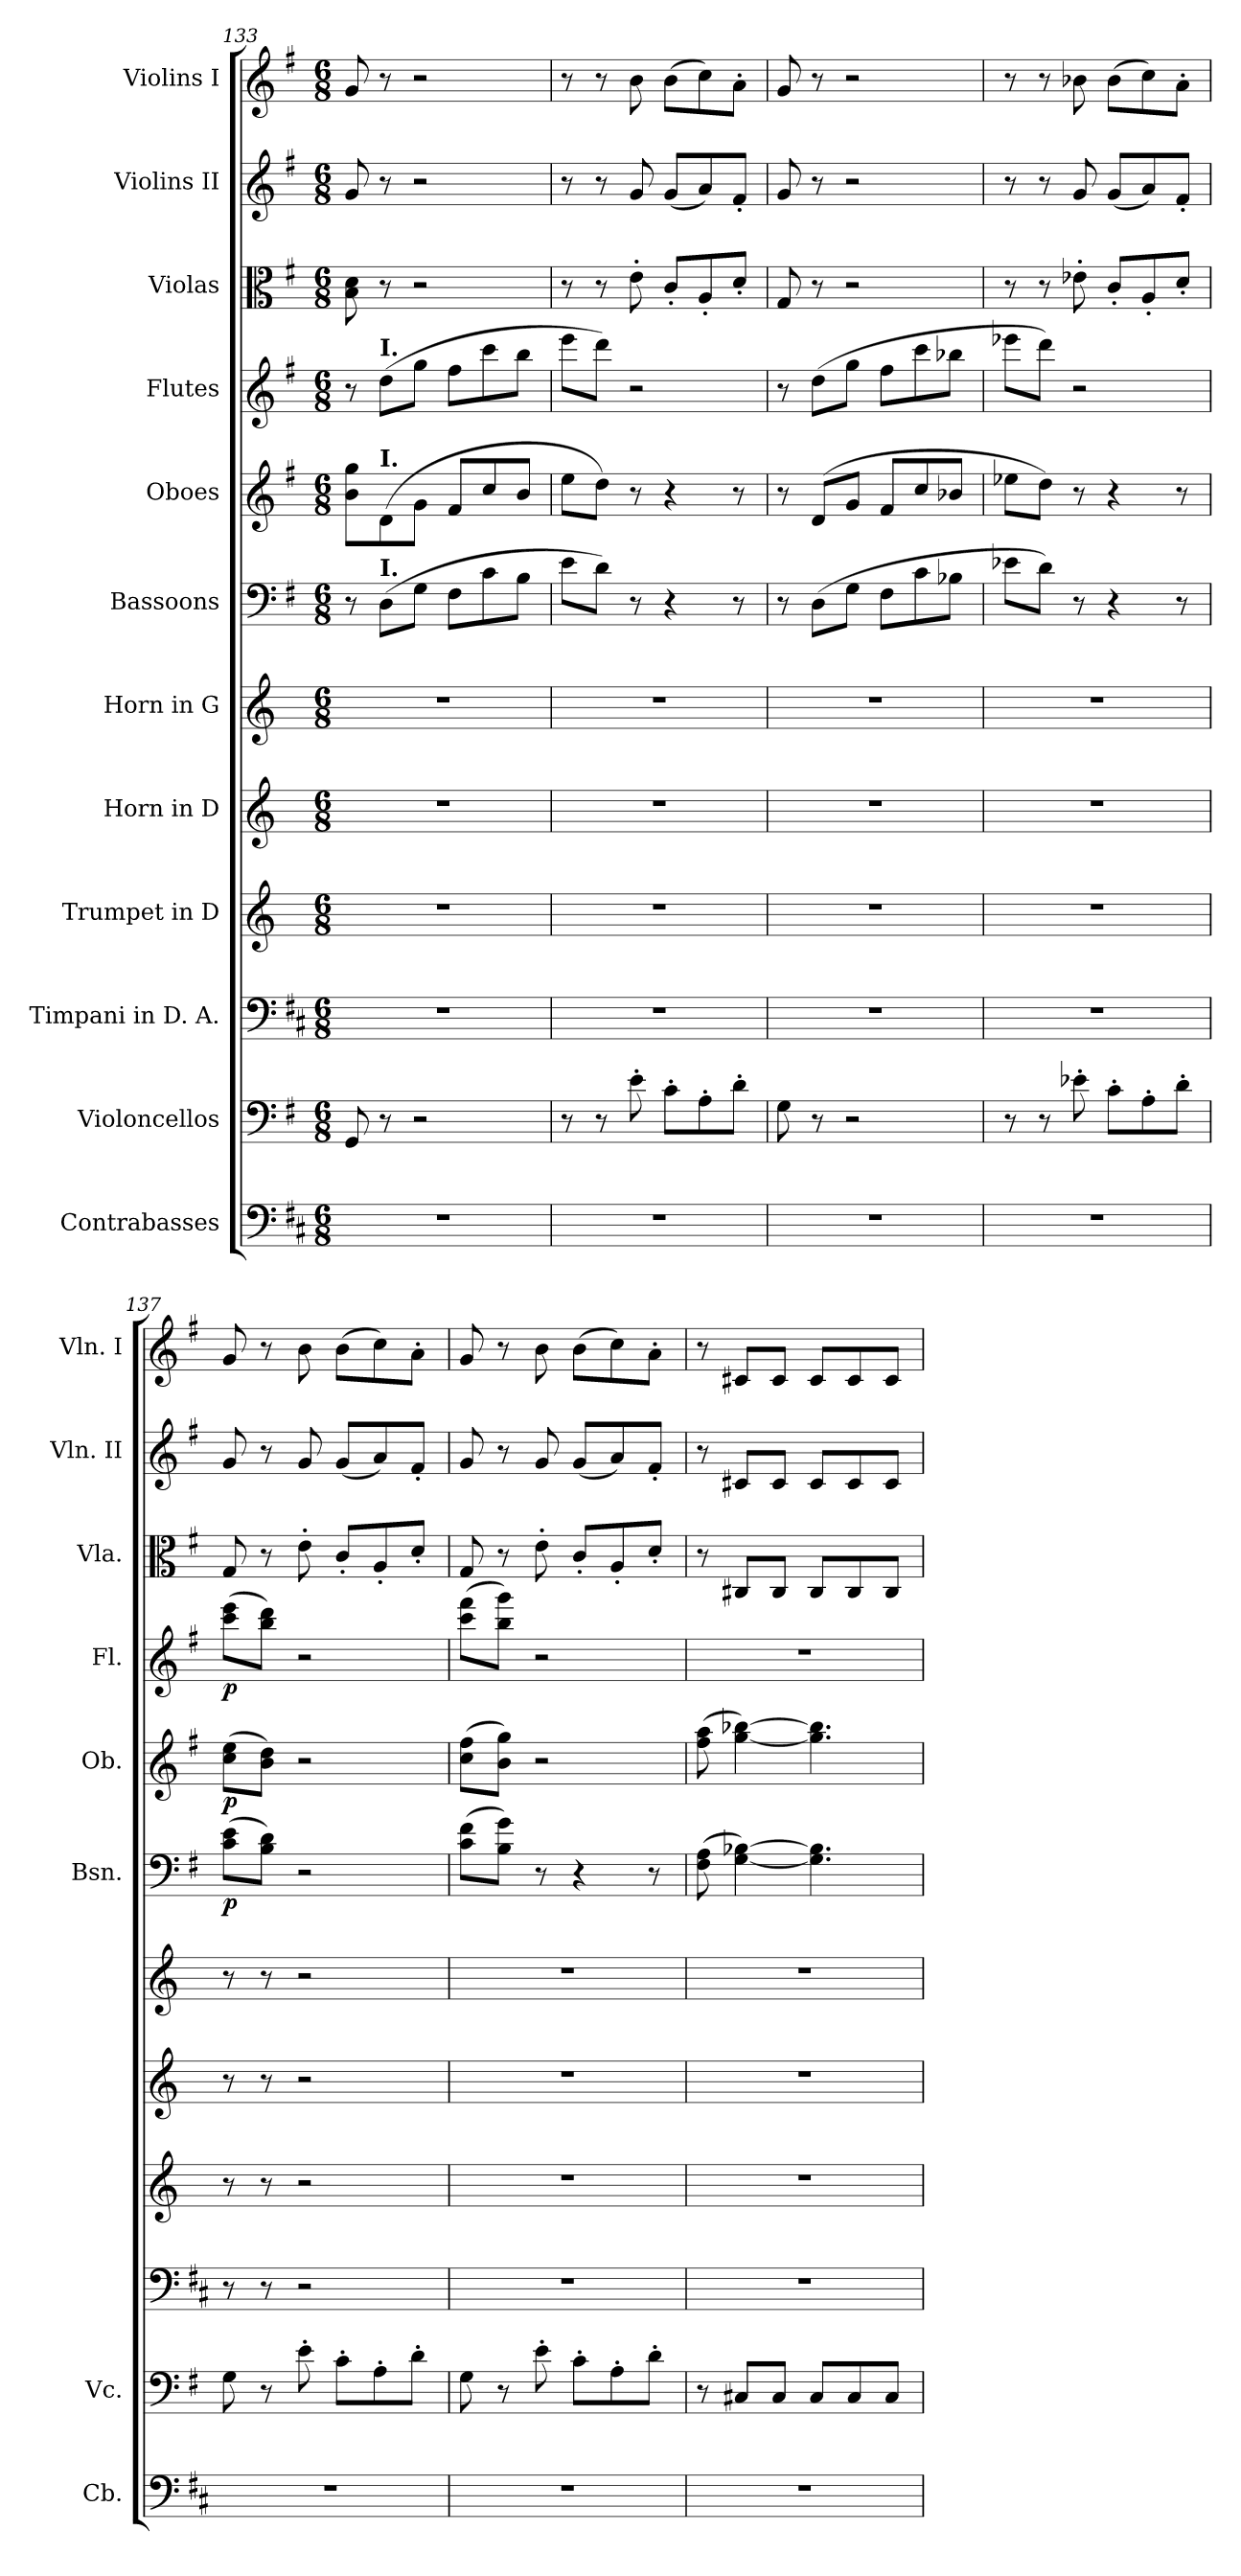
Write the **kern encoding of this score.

**kern	**kern	**kern	**kern	**kern	**kern	**kern	**dynam	**kern	**dynam	**kern	**dynam	**kern	**kern	**kern
*part12	*part11	*part10	*part9	*part8	*part7	*part6	*part6	*part5	*part5	*part4	*part4	*part3	*part2	*part1
*staff12	*staff11	*staff10	*staff9	*staff8	*staff7	*staff6	*staff6	*staff5	*staff5	*staff4	*staff4	*staff3	*staff2	*staff1
*I"Contrabasses	*I"Violoncellos	*I"Timpani in D. A.	*I"Trumpet in D	*I"Horn in D	*I"Horn in G	*I"Bassoons	*	*I"Oboes	*	*I"Flutes	*	*I"Violas	*I"Violins II	*I"Violins I
*I'Cb.	*I'Vc.	*	*	*	*	*I'Bsn.	*	*I'Ob.	*	*I'Fl.	*	*I'Vla.	*I'Vln. II	*I'Vln. I
*clefF4	*clefF4	*clefF4	*clefG2	*clefG2	*clefG2	*clefF4	*	*clefG2	*	*clefG2	*	*clefC3	*clefG2	*clefG2
*ITrd7c12	*	*	*ITrd-1c-2	*ITrd6c10	*ITrd3c5	*	*	*	*	*	*	*	*	*
*k[f#c#]	*k[f#]	*k[f#c#]	*k[f#c#]	*k[f#c#]	*k[f#]	*k[f#]	*	*k[f#]	*	*k[f#]	*	*k[f#]	*k[f#]	*k[f#]
*M6/8	*M6/8	*M6/8	*M6/8	*M6/8	*M6/8	*M6/8	*	*M6/8	*	*M6/8	*	*M6/8	*M6/8	*M6/8
=133	=133	=133	=133	=133	=133	=133	=133	=133	=133	=133	=133	=133	=133	=133
2.r	8GG/	2.r	2.r	2.r	2.r	8r	.	8b\ 8gg\L	.	8r	.	8B\ 8d\	8g/	8g/
!	!	!	!	!	!	!	!	!	!	!LO:TX:a:B:t=I.	!	!	!	!
!	!	!	!	!	!	!	!	!LO:TX:a:B:t=I.	!	!	!	!	!	!
!	!	!	!	!	!	!LO:TX:a:B:t=I.	!	!	!	!	!	!	!	!
.	8r	.	.	.	.	(>8D\L	.	(>8d\	.	(>8dd\L	.	8r	8r	8r
.	2r	.	.	.	.	8G\J	.	8g\J	.	8gg\J	.	2r	2r	2r
.	.	.	.	.	.	8F#\L	.	8f#/L	.	8ff#\L	.	.	.	.
.	.	.	.	.	.	8c\	.	8cc/	.	8ccc\	.	.	.	.
.	.	.	.	.	.	8B\J	.	8b/J	.	8bb\J	.	.	.	.
!!LO:PB:g=z
=134	=134	=134	=134	=134	=134	=134	=134	=134	=134	=134	=134	=134	=134	=134
2.r	8r	2.r	2.r	2.r	2.r	8e\L	.	8ee\L	.	8eee\L	.	8r	8r	8r
.	8r	.	.	.	.	8d\J)	.	8dd\J)	.	8ddd\J)	.	8r	8r	8r
.	8e'\	.	.	.	.	8r	.	8r	.	2r	.	8e'\	8g/	8b\
.	8c'\L	.	.	.	.	4r	.	4r	.	.	.	8c'/L	(<8g/L	(>8b\L
.	8A'\	.	.	.	.	.	.	.	.	.	.	8A'/	8a/)	8cc\)
.	8d'\J	.	.	.	.	8r	.	8r	.	.	.	8d'/J	8f#'/J	8a'\J
=135	=135	=135	=135	=135	=135	=135	=135	=135	=135	=135	=135	=135	=135	=135
2.r	8G\	2.r	2.r	2.r	2.r	8r	.	8r	.	8r	.	8G/	8g/	8g/
.	8r	.	.	.	.	(>8D\L	.	(<8d/L	.	(>8dd\L	.	8r	8r	8r
.	2r	.	.	.	.	8G\J	.	8g/J	.	8gg\J	.	2r	2r	2r
.	.	.	.	.	.	8F#\L	.	8f#/L	.	8ff#\L	.	.	.	.
.	.	.	.	.	.	8c\	.	8cc/	.	8ccc\	.	.	.	.
.	.	.	.	.	.	8B-X\J	.	8b-X/J	.	8bb-X\J	.	.	.	.
=136	=136	=136	=136	=136	=136	=136	=136	=136	=136	=136	=136	=136	=136	=136
2.r	8r	2.r	2.r	2.r	2.r	8e-X\L	.	8ee-X\L	.	8eee-X\L	.	8r	8r	8r
.	8r	.	.	.	.	8d\J)	.	8dd\J)	.	8ddd\J)	.	8r	8r	8r
.	8e-X'\	.	.	.	.	8r	.	8r	.	2r	.	8e-X'\	8g/	8b-X\
.	8c'\L	.	.	.	.	4r	.	4r	.	.	.	8c'/L	(<8g/L	(>8b-\L
.	8A'\	.	.	.	.	.	.	.	.	.	.	8A'/	8a/)	8cc\)
.	8d'\J	.	.	.	.	8r	.	8r	.	.	.	8d'/J	8f#'/J	8a'\J
=137	=137	=137	=137	=137	=137	=137	=137	=137	=137	=137	=137	=137	=137	=137
!	!	!	!	!	!	!	!LO:DY:b	!	!LO:DY:b	!	!LO:DY:b	!	!	!
2.r	8G\	8r	8r	8r	8r	(>8c\ 8e\L	p	(>8cc\ 8ee\L	p	(>8ccc\ 8eee\L	p	8G/	8g/	8g/
.	8r	8r	8r	8r	8r	8B\ 8d\J)	.	8b\ 8dd\J)	.	8bb\ 8ddd\J)	.	8r	8r	8r
.	8e'\	2r	2r	2r	2r	2r	.	2r	.	2r	.	8e'\	8g/	8b\
.	8c'\L	.	.	.	.	.	.	.	.	.	.	8c'/L	(<8g/L	(>8b\L
.	8A'\	.	.	.	.	.	.	.	.	.	.	8A'/	8a/)	8cc\)
.	8d'\J	.	.	.	.	.	.	.	.	.	.	8d'/J	8f#'/J	8a'\J
=138	=138	=138	=138	=138	=138	=138	=138	=138	=138	=138	=138	=138	=138	=138
2.r	8G\	2.r	2.r	2.r	2.r	(>8c\ 8f#\L	.	(>8cc\ 8ff#\L	.	(>8ccc\ 8fff#\L	.	8G/	8g/	8g/
.	8r	.	.	.	.	8B\ 8g\J)	.	8b\ 8gg\J)	.	8bb\ 8ggg\J)	.	8r	8r	8r
.	8e'\	.	.	.	.	8r	.	2r	.	2r	.	8e'\	8g/	8b\
.	8c'\L	.	.	.	.	4r	.	.	.	.	.	8c'/L	(<8g/L	(>8b\L
.	8A'\	.	.	.	.	.	.	.	.	.	.	8A'/	8a/)	8cc\)
.	8d'\J	.	.	.	.	8r	.	.	.	.	.	8d'/J	8f#'/J	8a'\J
!!LO:PB:g=z
=139	=139	=139	=139	=139	=139	=139	=139	=139	=139	=139	=139	=139	=139	=139
2.r	8r	2.r	2.r	2.r	2.r	(>8F#\ 8A\	.	(>8ff#\ 8aa\	.	2.r	.	8r	8r	8r
.	8C#X/L	.	.	.	.	[4G\ [4B-X\)	.	[4gg\ [4bb-X\)	.	.	.	8C#X/L	8c#X/L	8c#X/L
.	8C#/J	.	.	.	.	.	.	.	.	.	.	8C#/J	8c#/J	8c#/J
.	8C#/L	.	.	.	.	4.G\] 4.B-\]	.	4.gg\] 4.bb-\]	.	.	.	8C#/L	8c#/L	8c#/L
.	8C#/	.	.	.	.	.	.	.	.	.	.	8C#/	8c#/	8c#/
.	8C#/J	.	.	.	.	.	.	.	.	.	.	8C#/J	8c#/J	8c#/J
=	=	=	=	=	=	=	=	=	=	=	=	=	=	=
*-	*-	*-	*-	*-	*-	*-	*-	*-	*-	*-	*-	*-	*-	*-
